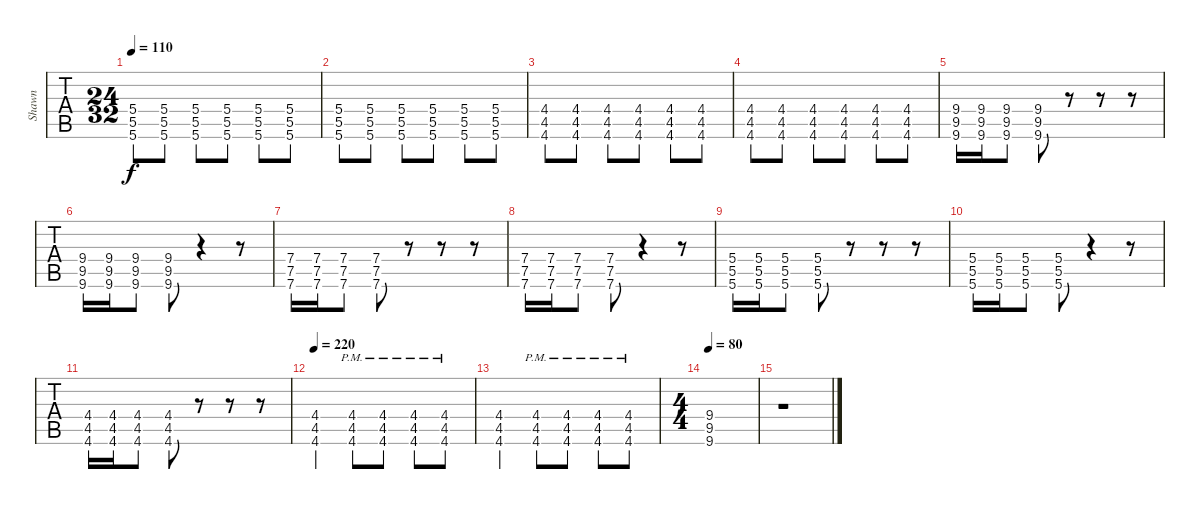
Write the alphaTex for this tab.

\track ("Shawn" "Shawn") {instrument electricguitarjazz}
\staff {tabs}
\tuning (E4 B3 G3 D3 A2 D2) {hide}
\ts (24 32)
\tempo 110
\clef g2
\ks c
(5.4 5.5 5.6).8{dy f} (5.4 5.5 5.6).8 (5.4 5.5 5.6).8 (5.4 5.5 5.6).8 (5.4 5.5 5.6).8 (5.4 5.5 5.6).8 |
(5.4 5.5 5.6).8 (5.4 5.5 5.6).8 (5.4 5.5 5.6).8 (5.4 5.5 5.6).8 (5.4 5.5 5.6).8 (5.4 5.5 5.6).8 |
(4.4 4.5 4.6).8 (4.4 4.5 4.6).8 (4.4 4.5 4.6).8 (4.4 4.5 4.6).8 (4.4 4.5 4.6).8 (4.4 4.5 4.6).8 |
(4.4 4.5 4.6).8 (4.4 4.5 4.6).8 (4.4 4.5 4.6).8 (4.4 4.5 4.6).8 (4.4 4.5 4.6).8 (4.4 4.5 4.6).8 |
(9.4 9.5 9.6).16 (9.4 9.5 9.6).16 (9.4 9.5 9.6).8 (9.4 9.5 9.6).8 r.8 r.8 r.8 |
(9.4 9.5 9.6).16 (9.4 9.5 9.6).16 (9.4 9.5 9.6).8 (9.4 9.5 9.6).8 r.4 r.8 |
(7.4 7.5 7.6).16 (7.4 7.5 7.6).16 (7.4 7.5 7.6).8 (7.4 7.5 7.6).8 r.8 r.8 r.8 |
(7.4 7.5 7.6).16 (7.4 7.5 7.6).16 (7.4 7.5 7.6).8 (7.4 7.5 7.6).8 r.4 r.8 |
(5.4 5.5 5.6).16 (5.4 5.5 5.6).16 (5.4 5.5 5.6).8 (5.4 5.5 5.6).8 r.8 r.8 r.8 |
(5.4 5.5 5.6).16 (5.4 5.5 5.6).16 (5.4 5.5 5.6).8 (5.4 5.5 5.6).8 r.4 r.8 |
(4.4 4.5 4.6).16 (4.4 4.5 4.6).16 (4.4 4.5 4.6).8 (4.4 4.5 4.6).8 r.8 r.8 r.8 |
\tempo 220
(4.4 4.5 4.6).4 (4.4 4.5 4.6{pm}).8 (4.4 4.5 4.6{pm}).8 (4.4 4.5 4.6{pm}).8 (4.4 4.5 4.6{pm}).8 |
(4.4 4.5 4.6).4 (4.4 4.5 4.6{pm}).8 (4.4 4.5 4.6{pm}).8 (4.4 4.5 4.6{pm}).8 (4.4 4.5 4.6{pm}).8 |
\ts (4 4)
\tempo 80
(9.4 9.5 9.6).1 |
r.1
